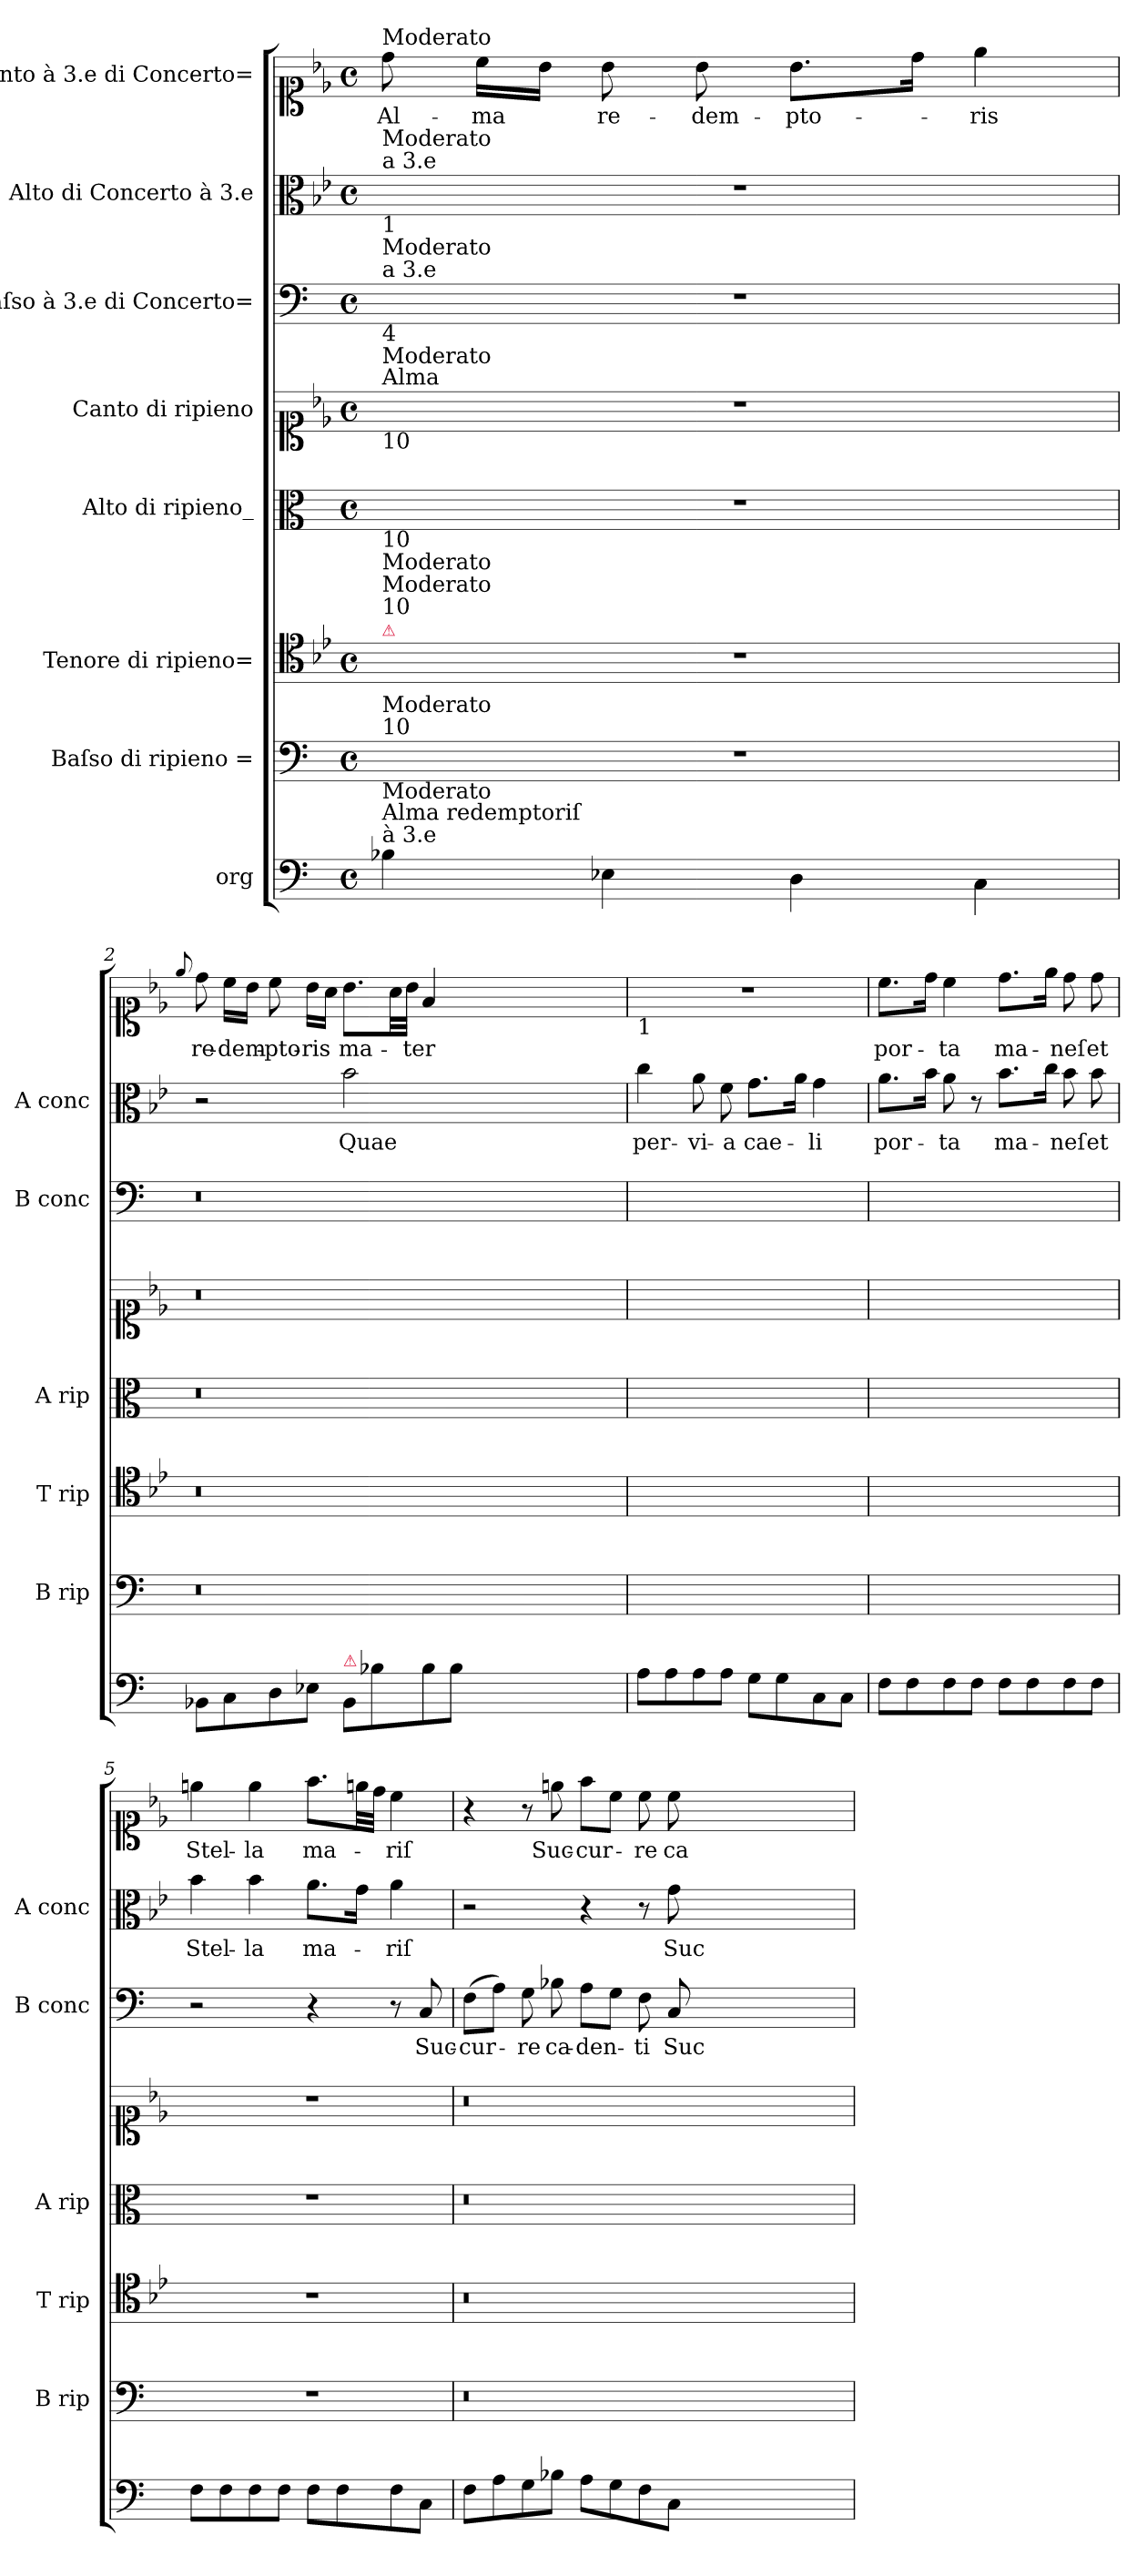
**kern	**kern	**kern	**kern	**kern	**kern	**text	**kern	**text	**kern	**text
*part8	*part7	*part6	*part5	*part4	*part3	*part3	*part2	*part2	*part1	*part1
*staff8	*staff7	*staff6	*staff5	*staff4	*staff3	*staff3	*staff2	*staff2	*staff1	*staff1
*I"org	*I"Baſso di ripieno =	*I"Tenore di ripieno=	*I"Alto di ripieno_	*I"Canto di ripieno	*I"Baſso à 3.e di Concerto=	*	*I"Alto di Concerto à 3.e	*	*I"Canto à 3.e di Concerto=	*
*	*I'B rip	*I'T rip	*I'A rip	*	*I'B conc	*	*I'A conc	*	*	*
*clefF4	*clefF4	*clefC4	*clefC3	*clefC1	*clefF4	*	*clefC3	*	*clefC1	*
*	*	*k[b-e-]	*	*k[b-e-]	*	*	*k[b-e-]	*	*k[b-e-]	*
*M4/4	*M4/4	*M4/4	*M4/4	*M4/4	*M4/4	*	*M4/4	*	*M4/4	*
*met(c)	*met(c)	*met(c)	*met(c)	*met(c)	*met(c)	*	*met(c)	*	*met(c)	*
=1	=1	=1	=1	=1	=1	=1	=1	=1	=1	=1
!	!	!	!	!	!	!	!	!	!LO:TX:a:t=Moderato	!
!	!	!	!	!	!	!	!LO:TX:a:t=a 3.e	!	!	!
!	!	!	!	!	!	!	!LO:TX:b:t=1	!	!	!
!	!	!	!	!	!	!	!LO:TX:a:t=Moderato	!	!	!
!	!	!	!	!	!LO:TX:a:t=a 3.e	!	!	!	!	!
!	!	!	!	!	!LO:TX:b:t=4	!	!	!	!	!
!	!	!	!	!	!LO:TX:a:t=Moderato	!	!	!	!	!
!	!	!	!	!LO:TX:b:t=10	!	!	!	!	!	!
!	!	!	!	!LO:TX:a:t=Moderato\nAlma	!	!	!	!	!	!
!	!	!	!LO:TX:b:t=10	!	!	!	!	!	!	!
!	!	!	!LO:TX:b:t=Moderato	!	!	!	!	!	!	!
!	!	!LO:TX:a:color=crimson:t=⚠	!	!	!	!	!	!	!	!
!	!	!LO:TX:a:t=10	!	!	!	!	!	!	!	!
!	!	!LO:TX:a:t=Moderato	!	!	!	!	!	!	!	!
!	!LO:TX:a:t=10	!	!	!	!	!	!	!	!	!
!	!LO:TX:a:t=Moderato	!	!	!	!	!	!	!	!	!
!LO:TX:a:t=à 3.e	!	!	!	!	!	!	!	!	!	!
!LO:TX:a:t=Moderato\nAlma redemptoriſ	!	!	!	!	!	!	!	!	!	!
4B-\	1r	1r	1r	1r	1r	.	1r	.	8dd\	Al-
.	.	.	.	.	.	.	.	.	16cc\LL	-ma
.	.	.	.	.	.	.	.	.	16b-\JJ	.
4E-\	.	.	.	.	.	.	.	.	8b-\	re-
.	.	.	.	.	.	.	.	.	8b-\	-dem-
4D\	.	.	.	.	.	.	.	.	8.b-\L	-pto-
.	.	.	.	.	.	.	.	.	16dd\Jk	.
4C\	.	.	.	.	.	.	.	.	4ee-\	-ris
=2	=2	=2	=2	=2	=2	=2	=2	=2	=2	=2
.	.	.	.	.	.	.	.	.	8qqee-/	.
8BB-\L	0.r	0.r	0.r	0.r	0.r	.	2r	.	8dd\	re-
8C\	.	.	.	.	.	.	.	.	16cc\LL	-dem-
.	.	.	.	.	.	.	.	.	16b-\JJ	.
8D\	.	.	.	.	.	.	.	.	8cc\	-pto-
8E-\J	.	.	.	.	.	.	.	.	16b-\LL	-ris
.	.	.	.	.	.	.	.	.	16a\JJ	.
!LO:TX:a:color=crimson:t=⚠	!	!	!	!	!	!	!	!	!	!
8BB-/L	.	.	.	.	.	.	2b-\	Quae	8.b-\L	ma-
8B-\	.	.	.	.	.	.	.	.	.	.
.	.	.	.	.	.	.	.	.	32a\LL	.
.	.	.	.	.	.	.	.	.	32b-\JJJ	.
8B-\	.	.	.	.	.	.	.	.	4f/	-ter
8B-\J	.	.	.	.	.	.	.	.	.	.
0ryy	.	.	.	.	.	.	0ryy	.	0ryy	.
=3	=3	=3	=3	=3	=3	=3	=3	=3	=3	=3
!	!	!	!	!	!	!	!	!	!LO:TX:b:t=1	!
8A\L	1ryy	1ryy	1ryy	1ryy	1ryy	.	4cc\	per-	1r	.
8A\	.	.	.	.	.	.	.	.	.	.
8A\	.	.	.	.	.	.	8a\	-vi-	.	.
8A\J	.	.	.	.	.	.	8f\	-a	.	.
8G\L	.	.	.	.	.	.	8.g\L	cae-	.	.
8G\	.	.	.	.	.	.	.	.	.	.
.	.	.	.	.	.	.	16a\Jk	.	.	.
8C\	.	.	.	.	.	.	4g\	-li	.	.
8C\J	.	.	.	.	.	.	.	.	.	.
=4	=4	=4	=4	=4	=4	=4	=4	=4	=4	=4
8F\L	1ryy	1ryy	1ryy	1ryy	1ryy	.	8.a\L	por-	8.cc\L	por-
8F\	.	.	.	.	.	.	.	.	.	.
.	.	.	.	.	.	.	16b-\Jk	.	16dd\Jk	.
8F\	.	.	.	.	.	.	8a\	-ta	4cc\	-ta
8F\J	.	.	.	.	.	.	8r	.	.	.
8F\L	.	.	.	.	.	.	8.b-\L	ma-	8.dd\L	ma-
8F\	.	.	.	.	.	.	.	.	.	.
.	.	.	.	.	.	.	16cc\Jk	.	16ee-\Jk	.
8F\	.	.	.	.	.	.	8b-\	-neſ	8dd\	-neſ
8F\J	.	.	.	.	.	.	8b-\	et	8dd\	et
=5	=5	=5	=5	=5	=5	=5	=5	=5	=5	=5
8F\L	1r	1r	1r	1r	2r	.	4b-\	Stel-	4een\	Stel-
8F\	.	.	.	.	.	.	.	.	.	.
8F\	.	.	.	.	.	.	4b-\	la	4ee\	-la
8F\J	.	.	.	.	.	.	.	.	.	.
8F\L	.	.	.	.	4r	.	8.a\L	ma-	8.ff\L	ma-
8F\	.	.	.	.	.	.	.	.	.	.
.	.	.	.	.	.	.	16g\Jk	.	32een\LL	.
.	.	.	.	.	.	.	.	.	32dd\JJJ	.
8F\	.	.	.	.	8r	.	4a\	-riſ	4cc\	-riſ
8C\J	.	.	.	.	8C/	Suc-	.	.	.	.
=6	=6	=6	=6	=6	=6	=6	=6	=6	=6	=6
8F\L	0.r	0.r	0.r	0.r	(8F\L	-cur-	2r	.	4r	.
8A\	.	.	.	.	8A\J)	.	.	.	.	.
8G\	.	.	.	.	8G\	-re	.	.	8r	.
8B-\J	.	.	.	.	8B-\	ca-	.	.	8een\	Suc-
8A\L	.	.	.	.	8A\L	-den-	4r	.	8ff\L	-cur-
8G\	.	.	.	.	8G\J	.	.	.	8cc\J	.
8F\	.	.	.	.	8F\	-ti	8r	.	8cc\	-re
8C\J	.	.	.	.	8C/	Suc-	8g\	Suc-	8cc\	ca-
0ryy	.	.	.	.	0ryy	.	0ryy	.	0ryy	.
=	=	=	=	=	=	=	=	=	=	=
*-	*-	*-	*-	*-	*-	*-	*-	*-	*-	*-
